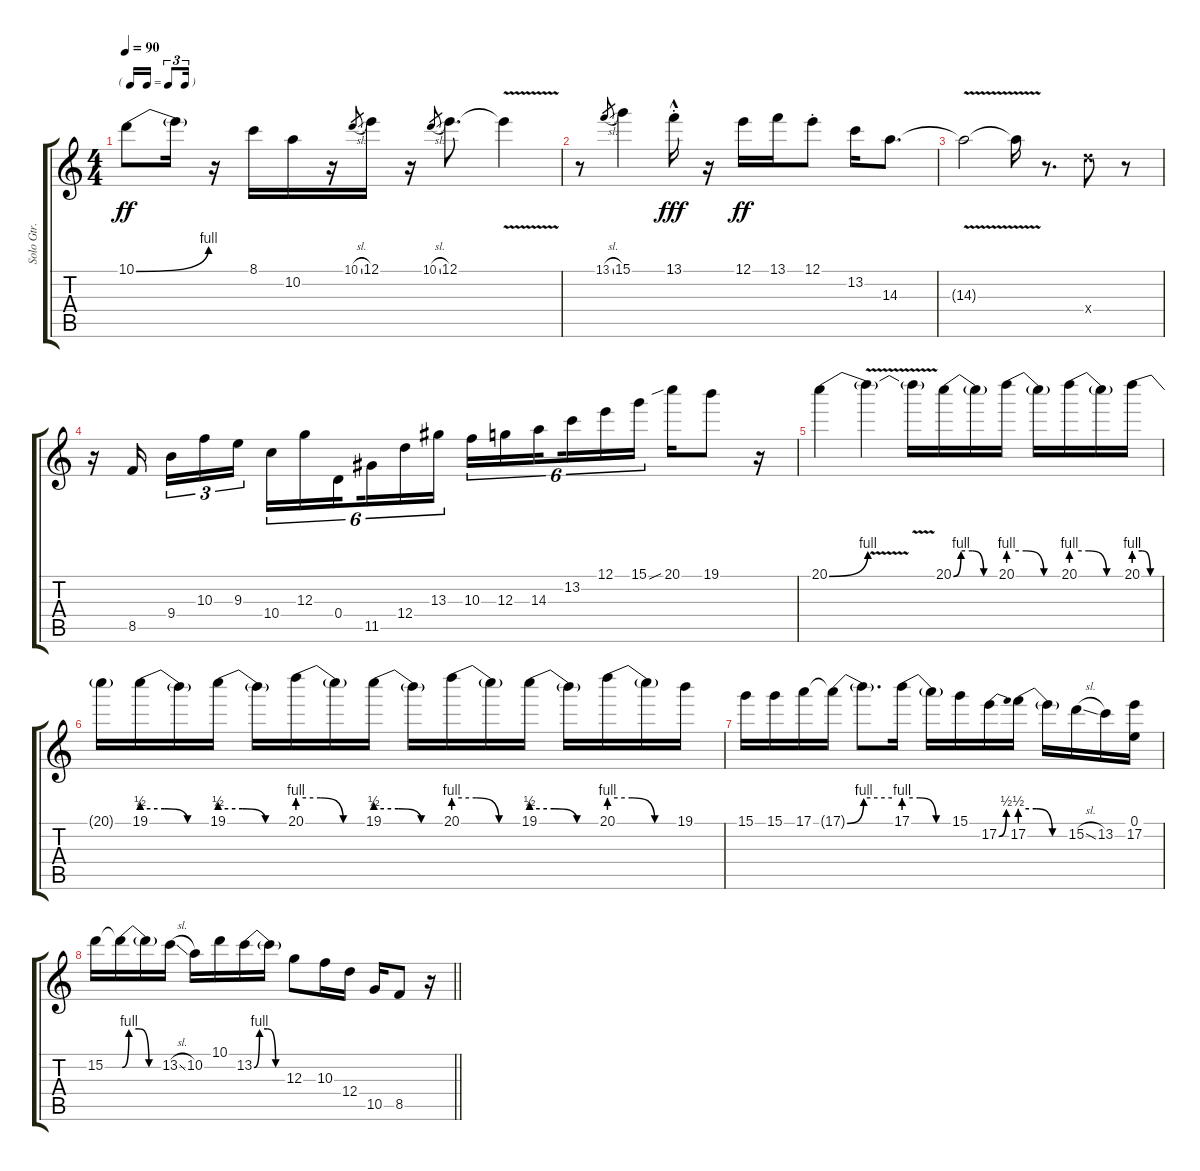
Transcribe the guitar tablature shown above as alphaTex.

\track ("Solo Gtr." "Solo Gtr.") {instrument distortionguitar}
\staff {score tabs}
\tuning (E4 B3 G3 D3 A2 E2) {hide}
\ts (4 4)
\tf triplet16th
\tempo 90
\clef g2
\ks c
10.1{be (bend 0 0 60 4)}.8{dy ff} 10.1{t}.16 r.16 8.1.16 10.2.16 r.16 10.1{sl}.8{gr} 12.1.16 r.16 10.1{sl}.8{gr} 12.1.8{d} 12.1{v t}.4 |
r.8 13.1{sl}.8{gr} 15.1.4 13.1{hac st}.16{dy fff} r.16 12.1.16{dy ff} 13.1.16 12.1{st}.8 13.2.16 14.3.8{d} |
14.3{v t}.2 14.3{v t}.16 r.8{d} 12.4{x}.8 r.8 |
r.16 8.5.16{beam splitsecondary} 9.4.16{tu (3 2)} 10.3.16{tu (3 2)} 9.3.16{tu (3 2)} 10.4.16{tu (6 4)} 12.3.16{tu (6 4)} 0.4.16{tu (6 4) beam splitsecondary} 11.5.16{tu (6 4)} 12.4.16{tu (6 4)} 13.3.16{tu (6 4)} 10.3.16{tu (6 4)} 12.3.16{tu (6 4)} 14.3.16{tu (6 4) beam splitsecondary} 13.2.16{tu (6 4)} 12.1.16{tu (6 4)} 15.1.16{tu (6 4)} 20.1{sib}.16 19.1.8 r.16 |
20.1{be (bend 0 0 60 4)}.4 20.1{v t}.4 20.1{v t}.16 20.1{be (custom 0 0 10 4 25 4 40 0 60 0)}.16 20.1{t}.16 20.1{be (custom 0 4 20 4 40 0 60 0)}.16 20.1{t}.16 20.1{be (custom 0 4 20 4 40 0 60 0)}.16 20.1{t}.16 20.1{be (custom 0 4 20 4 40 0 60 0)}.16 |
20.1{t}.16 19.1{be (custom 0 2 20 2 40 0 60 0)}.16 19.1{t}.16 19.1{be (custom 0 2 20 2 40 0 60 0)}.16 19.1{t}.16 20.1{be (custom 0 4 20 4 40 0 60 0)}.16 20.1{t}.16 19.1{be (custom 0 2 20 2 40 0 60 0)}.16 19.1{t}.16 20.1{be (custom 0 4 20 4 40 0 60 0)}.16 20.1{t}.16 19.1{be (custom 0 2 20 2 40 0 60 0)}.16 19.1{t}.16 20.1{be (custom 0 4 20 4 40 0 60 0)}.16 20.1{t}.16 19.1.16 |
15.1.16 15.1.16 17.1.16 17.1{be (bend 0 0 60 4) t}.16 17.1{be (hold 0 4 60 4) t}.8{d} 17.1{be (custom 0 4 20 4 40 0 60 0)}.16 17.1{t}.16 15.1.16 17.2{be (bend 0 0 60 2)}.16 17.2{be (custom 0 2 20 2 40 0 60 0)}.16 17.2{t}.16 15.2{sl}.16 13.2.16 (0.1 17.2).16 |
\barLineRight lightlight
15.2.16 15.2{be (custom 0 0 10 4 25 4 40 0 60 0) t}.16 15.2{t}.16 13.2{sl}.16 10.2.16 10.1.16 13.2{be (custom 0 0 10 4 25 4 40 0 60 0)}.16 13.2{t}.16 12.3.8 10.3.16 12.4.16 10.5.16 8.5.8 r.16
